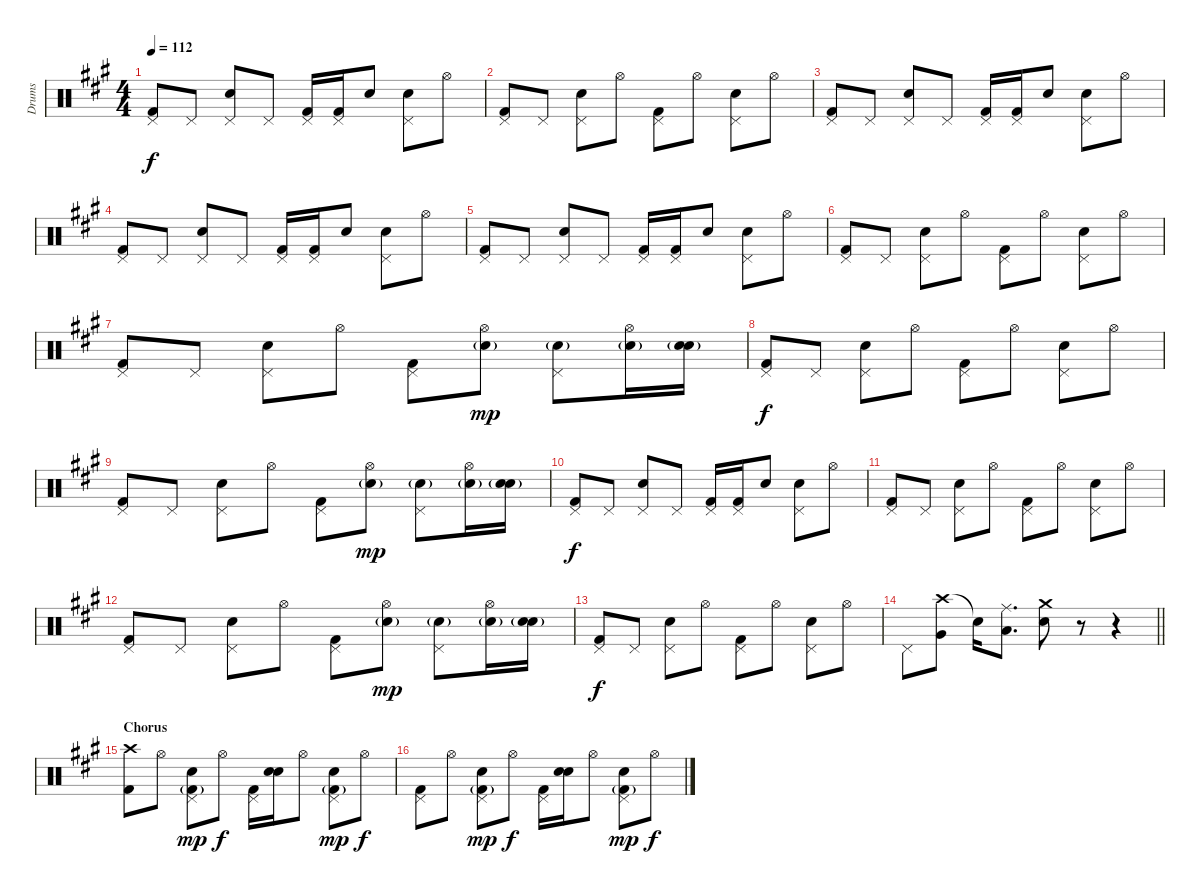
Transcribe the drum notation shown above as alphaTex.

\track ("Drums" "Drums") {instrument percussion}
\staff {score}
\articulation defaults
\ts (4 4)
\tempo 112
\clef neutral
\ks a
("Pedal Hi-Hat (hit)" "Kick (hit) 2").8{dy f} "Pedal Hi-Hat (hit)".8 ("Pedal Hi-Hat (hit)" "Electric Snare (hit)").8 "Pedal Hi-Hat (hit)".8 ("Pedal Hi-Hat (hit)" "Kick (hit) 2").16 ("Pedal Hi-Hat (hit)" "Kick (hit) 2").16 "Snare (hit)"{x}.8 ("Pedal Hi-Hat (hit)" "Electric Snare (hit)").8 "Hi-Hat (open)".8 |
("Pedal Hi-Hat (hit)" "Kick (hit) 2").8 "Pedal Hi-Hat (hit)".8 ("Pedal Hi-Hat (hit)" "Electric Snare (hit)").8 "Hi-Hat (open)".8 ("Pedal Hi-Hat (hit)" "Kick (hit) 2").8 "Hi-Hat (open)".8 ("Pedal Hi-Hat (hit)" "Electric Snare (hit)").8 "Hi-Hat (open)".8 |
("Pedal Hi-Hat (hit)" "Kick (hit) 2").8 "Pedal Hi-Hat (hit)".8 ("Pedal Hi-Hat (hit)" "Electric Snare (hit)").8 "Pedal Hi-Hat (hit)".8 ("Pedal Hi-Hat (hit)" "Kick (hit) 2").16 ("Pedal Hi-Hat (hit)" "Kick (hit) 2").16 "Snare (hit)"{x}.8 ("Pedal Hi-Hat (hit)" "Electric Snare (hit)").8 "Hi-Hat (open)".8 |
("Pedal Hi-Hat (hit)" "Kick (hit) 2").8 "Pedal Hi-Hat (hit)".8 ("Pedal Hi-Hat (hit)" "Electric Snare (hit)").8 "Pedal Hi-Hat (hit)".8 ("Pedal Hi-Hat (hit)" "Kick (hit) 2").16 ("Pedal Hi-Hat (hit)" "Kick (hit) 2").16 "Snare (hit)"{x}.8 ("Pedal Hi-Hat (hit)" "Electric Snare (hit)").8 "Hi-Hat (open)".8 |
("Pedal Hi-Hat (hit)" "Kick (hit) 2").8 "Pedal Hi-Hat (hit)".8 ("Pedal Hi-Hat (hit)" "Electric Snare (hit)").8 "Pedal Hi-Hat (hit)".8 ("Pedal Hi-Hat (hit)" "Kick (hit) 2").16 ("Pedal Hi-Hat (hit)" "Kick (hit) 2").16 "Snare (hit)"{x}.8 ("Pedal Hi-Hat (hit)" "Electric Snare (hit)").8 "Hi-Hat (open)".8 |
("Pedal Hi-Hat (hit)" "Kick (hit) 2").8 "Pedal Hi-Hat (hit)".8 ("Pedal Hi-Hat (hit)" "Electric Snare (hit)").8 "Hi-Hat (open)".8 ("Pedal Hi-Hat (hit)" "Kick (hit) 2").8 "Hi-Hat (open)".8 ("Pedal Hi-Hat (hit)" "Electric Snare (hit)").8 "Hi-Hat (open)".8 |
("Pedal Hi-Hat (hit)" "Kick (hit) 2").8 "Pedal Hi-Hat (hit)".8 ("Pedal Hi-Hat (hit)" "Electric Snare (hit)").8 "Hi-Hat (open)".8 ("Pedal Hi-Hat (hit)" "Kick (hit) 2").8 ("Hi-Hat (open)" "Electric Snare (hit)"{g}).8{dy mp} ("Pedal Hi-Hat (hit)" "Electric Snare (hit)"{g}).8 ("Hi-Hat (open)" "Electric Snare (hit)"{g}).16 ("Snare (hit)"{x} "Electric Snare (hit)"{g}).16 |
("Pedal Hi-Hat (hit)" "Kick (hit) 2").8{dy f} "Pedal Hi-Hat (hit)".8 ("Pedal Hi-Hat (hit)" "Electric Snare (hit)").8 "Hi-Hat (open)".8 ("Pedal Hi-Hat (hit)" "Kick (hit) 2").8 "Hi-Hat (open)".8 ("Pedal Hi-Hat (hit)" "Electric Snare (hit)").8 "Hi-Hat (open)".8 |
("Pedal Hi-Hat (hit)" "Kick (hit) 2").8 "Pedal Hi-Hat (hit)".8 ("Pedal Hi-Hat (hit)" "Electric Snare (hit)").8 "Hi-Hat (open)".8 ("Pedal Hi-Hat (hit)" "Kick (hit) 2").8 ("Hi-Hat (open)" "Electric Snare (hit)"{g}).8{dy mp} ("Pedal Hi-Hat (hit)" "Electric Snare (hit)"{g}).8 ("Hi-Hat (open)" "Electric Snare (hit)"{g}).16 ("Snare (hit)"{x} "Electric Snare (hit)"{g}).16 |
("Pedal Hi-Hat (hit)" "Kick (hit) 2").8{dy f} "Pedal Hi-Hat (hit)".8 ("Pedal Hi-Hat (hit)" "Electric Snare (hit)").8 "Pedal Hi-Hat (hit)".8 ("Pedal Hi-Hat (hit)" "Kick (hit) 2").16 ("Pedal Hi-Hat (hit)" "Kick (hit) 2").16 "Snare (hit)"{x}.8 ("Pedal Hi-Hat (hit)" "Electric Snare (hit)").8 "Hi-Hat (open)".8 |
("Pedal Hi-Hat (hit)" "Kick (hit) 2").8 "Pedal Hi-Hat (hit)".8 ("Pedal Hi-Hat (hit)" "Electric Snare (hit)").8 "Hi-Hat (open)".8 ("Pedal Hi-Hat (hit)" "Kick (hit) 2").8 "Hi-Hat (open)".8 ("Pedal Hi-Hat (hit)" "Electric Snare (hit)").8 "Hi-Hat (open)".8 |
("Pedal Hi-Hat (hit)" "Kick (hit) 2").8 "Pedal Hi-Hat (hit)".8 ("Pedal Hi-Hat (hit)" "Electric Snare (hit)").8 "Hi-Hat (open)".8 ("Pedal Hi-Hat (hit)" "Kick (hit) 2").8 ("Hi-Hat (open)" "Electric Snare (hit)"{g}).8{dy mp} ("Pedal Hi-Hat (hit)" "Electric Snare (hit)"{g}).8 ("Hi-Hat (open)" "Electric Snare (hit)"{g}).16 ("Snare (hit)"{x} "Electric Snare (hit)"{g}).16 |
("Pedal Hi-Hat (hit)" "Kick (hit) 2").8{dy f} "Pedal Hi-Hat (hit)".8 ("Pedal Hi-Hat (hit)" "Electric Snare (hit)").8 "Hi-Hat (open)".8 ("Pedal Hi-Hat (hit)" "Kick (hit) 2").8 "Hi-Hat (open)".8 ("Pedal Hi-Hat (hit)" "Electric Snare (hit)").8 "Hi-Hat (open)".8 |
\barLineRight lightlight "Pedal Hi-Hat (hit)".8
("Crash high (hit)" "Very Low Tom (hit)").8 "Snare (hit)"{t}.16 ("Ride (middle)" "Low Floor Tom (hit)").8{d} ("Crash medium (hit)" "Electric Snare (hit)").8 r.8 r.4 |
\section ("" "Chorus")
("Crash high (hit)" "Kick (hit) 2").8 "Hi-Hat (open)".8 ("Pedal Hi-Hat (hit)" "Electric Snare (hit)" "Kick (hit) 2"{g}).8{dy mp} "Hi-Hat (open)".8{dy f} ("Pedal Hi-Hat (hit)" "Kick (hit) 2").16 ("Snare (hit)"{x} "Electric Snare (hit)").16 "Hi-Hat (open)".8 ("Pedal Hi-Hat (hit)" "Electric Snare (hit)" "Kick (hit) 2"{g}).8{dy mp} "Hi-Hat (open)".8{dy f} |
("Pedal Hi-Hat (hit)" "Kick (hit) 2").8 "Hi-Hat (open)".8 ("Pedal Hi-Hat (hit)" "Electric Snare (hit)" "Kick (hit) 2"{g}).8{dy mp} "Hi-Hat (open)".8{dy f} ("Pedal Hi-Hat (hit)" "Kick (hit) 2").16 ("Snare (hit)"{x} "Electric Snare (hit)").16 "Hi-Hat (open)".8 ("Pedal Hi-Hat (hit)" "Electric Snare (hit)" "Kick (hit) 2"{g}).8{dy mp} "Hi-Hat (open)".8{dy f}
